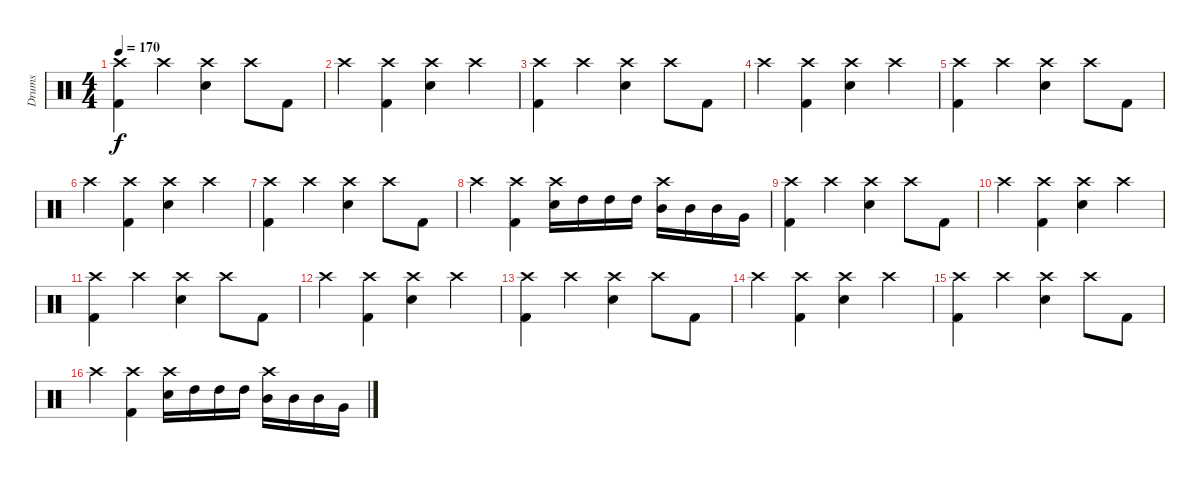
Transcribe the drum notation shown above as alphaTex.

\track ("Drums" "Drums") {instrument percussion}
\staff {score}
\articulation defaults
\ts (4 4)
\tempo 170
\clef neutral
\ks c
("Crash high (hit)" "Kick (hit) 2").4{dy f} "Crash high (hit)".4 ("Crash high (hit)" "Electric Snare (hit)").4 "Crash high (hit)".8 "Kick (hit) 2".8 |
"Crash high (hit)".4 ("Crash high (hit)" "Kick (hit) 2").4 ("Crash high (hit)" "Electric Snare (hit)").4 "Crash high (hit)".4 |
("Crash high (hit)" "Kick (hit) 2").4 "Crash high (hit)".4 ("Crash high (hit)" "Electric Snare (hit)").4 "Crash high (hit)".8 "Kick (hit) 2".8 |
"Crash high (hit)".4 ("Crash high (hit)" "Kick (hit) 2").4 ("Crash high (hit)" "Electric Snare (hit)").4 "Crash high (hit)".4 |
("Crash high (hit)" "Kick (hit) 2").4 "Crash high (hit)".4 ("Crash high (hit)" "Electric Snare (hit)").4 "Crash high (hit)".8 "Kick (hit) 2".8 |
"Crash high (hit)".4 ("Crash high (hit)" "Kick (hit) 2").4 ("Crash high (hit)" "Electric Snare (hit)").4 "Crash high (hit)".4 |
("Crash high (hit)" "Kick (hit) 2").4 "Crash high (hit)".4 ("Crash high (hit)" "Electric Snare (hit)").4 "Crash high (hit)".8 "Kick (hit) 2".8 |
"Crash high (hit)".4 ("Crash high (hit)" "Kick (hit) 2").4 ("Crash high (hit)" "Electric Snare (hit)").16 "High Tom (hit)".16 "High Tom (hit)".16 "High Tom (hit)".16 ("Crash high (hit)" "Mid Tom (hit)").16 "Mid Tom (hit)".16 "Mid Tom (hit)".16 "Very Low Tom (hit)".16 |
("Crash high (hit)" "Kick (hit) 2").4 "Crash high (hit)".4 ("Crash high (hit)" "Electric Snare (hit)").4 "Crash high (hit)".8 "Kick (hit) 2".8 |
"Crash high (hit)".4 ("Crash high (hit)" "Kick (hit) 2").4 ("Crash high (hit)" "Electric Snare (hit)").4 "Crash high (hit)".4 |
("Crash high (hit)" "Kick (hit) 2").4 "Crash high (hit)".4 ("Crash high (hit)" "Electric Snare (hit)").4 "Crash high (hit)".8 "Kick (hit) 2".8 |
"Crash high (hit)".4 ("Crash high (hit)" "Kick (hit) 2").4 ("Crash high (hit)" "Electric Snare (hit)").4 "Crash high (hit)".4 |
("Crash high (hit)" "Kick (hit) 2").4 "Crash high (hit)".4 ("Crash high (hit)" "Electric Snare (hit)").4 "Crash high (hit)".8 "Kick (hit) 2".8 |
"Crash high (hit)".4 ("Crash high (hit)" "Kick (hit) 2").4 ("Crash high (hit)" "Electric Snare (hit)").4 "Crash high (hit)".4 |
("Crash high (hit)" "Kick (hit) 2").4 "Crash high (hit)".4 ("Crash high (hit)" "Electric Snare (hit)").4 "Crash high (hit)".8 "Kick (hit) 2".8 |
"Crash high (hit)".4 ("Crash high (hit)" "Kick (hit) 2").4 ("Crash high (hit)" "Electric Snare (hit)").16 "High Tom (hit)".16 "High Tom (hit)".16 "High Tom (hit)".16 ("Crash high (hit)" "Mid Tom (hit)").16 "Mid Tom (hit)".16 "Mid Tom (hit)".16 "Very Low Tom (hit)".16
